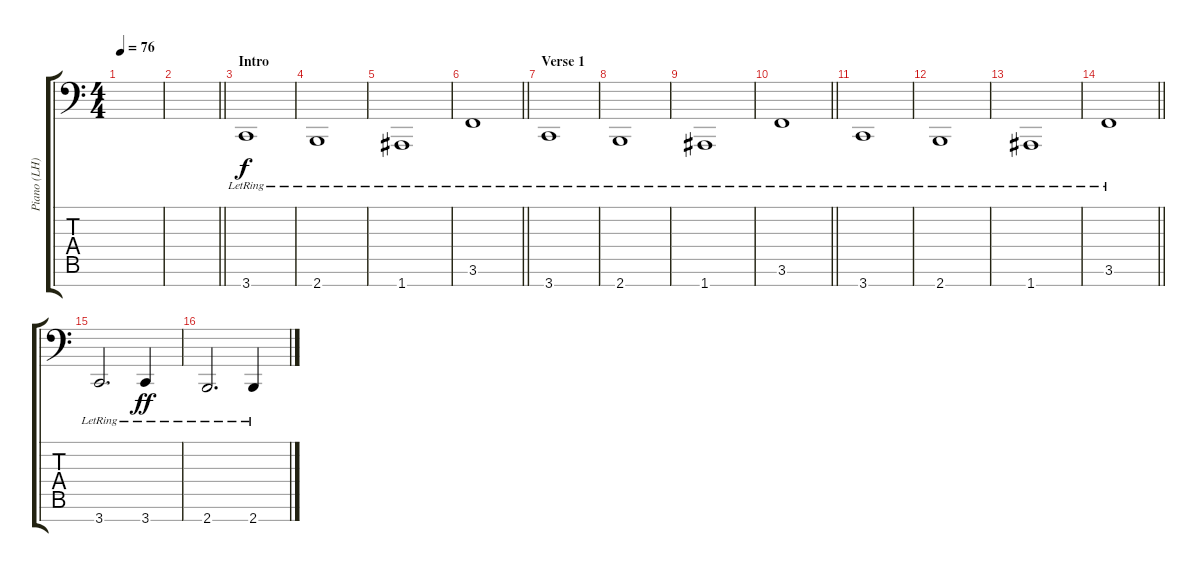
\track ("Piano (LH)" "Piano (LH)") {instrument acousticgrandpiano}
\staff {score tabs}
\tuning (D4 A3 F3 C3 G2 D2 A1) {hide}
\ts (4 4)
\tempo 76
\clef f4
\ks c
|
\barLineRight lightlight
|
\section ("" "Intro")
3.7{lr}.1 |
2.7{lr}.1 |
1.7{lr}.1 |
\barLineRight lightlight
3.6{lr}.1 |
\section ("" "Verse 1")
3.7{lr}.1 |
2.7{lr}.1 |
1.7{lr}.1 |
\barLineRight lightlight
3.6{lr}.1 |
3.7{lr}.1 |
2.7{lr}.1 |
1.7{lr}.1 |
\barLineRight lightlight
3.6{lr}.1 |
3.7{lr}.2{d} 3.7{lr}.4{dy ff} |
2.7{lr}.2{d} 2.7{lr}.4
